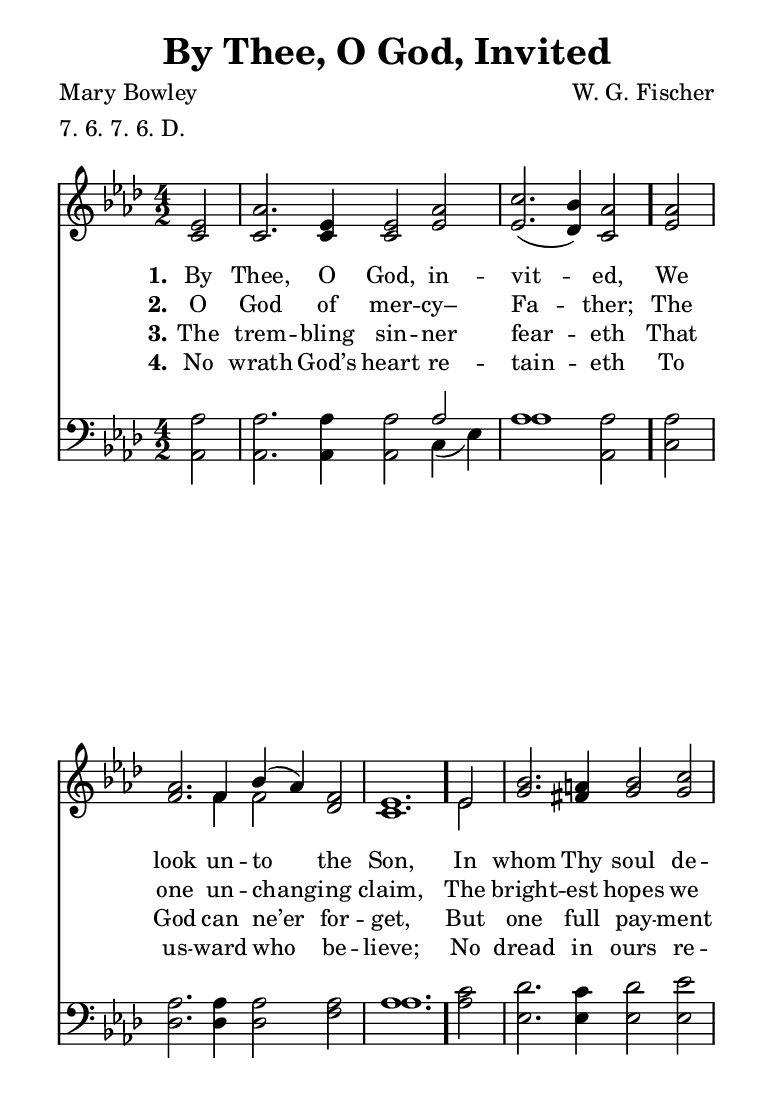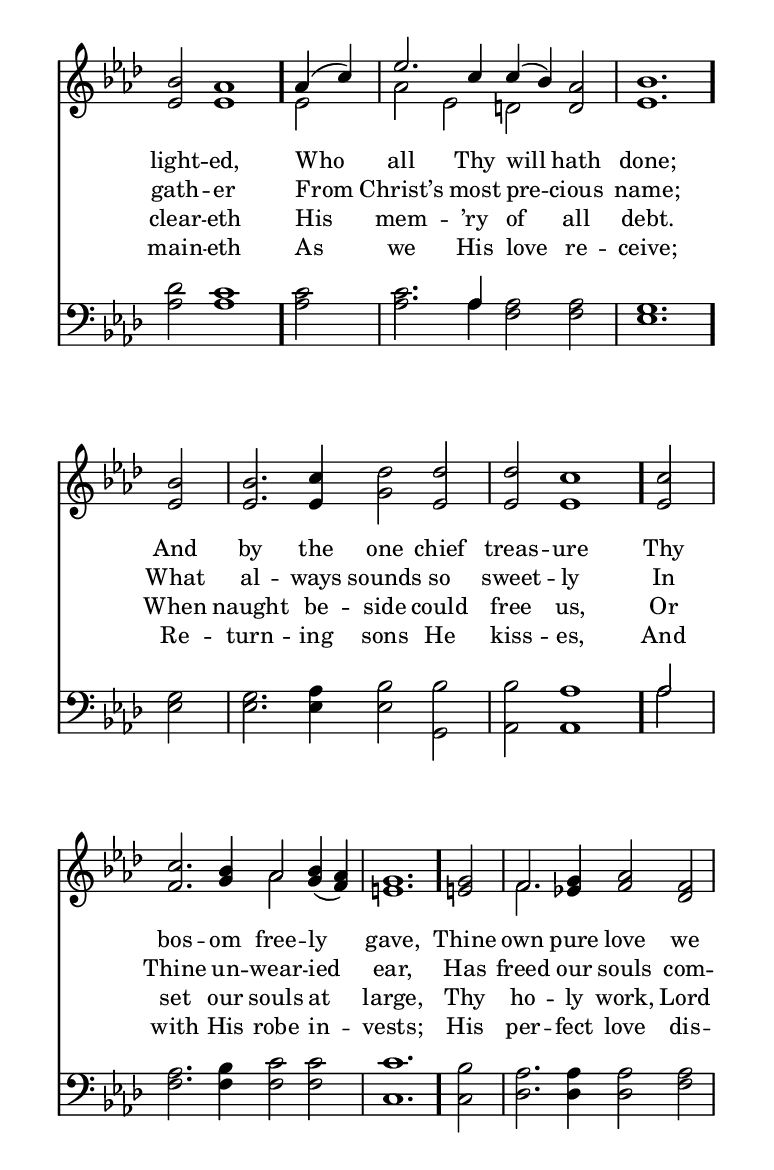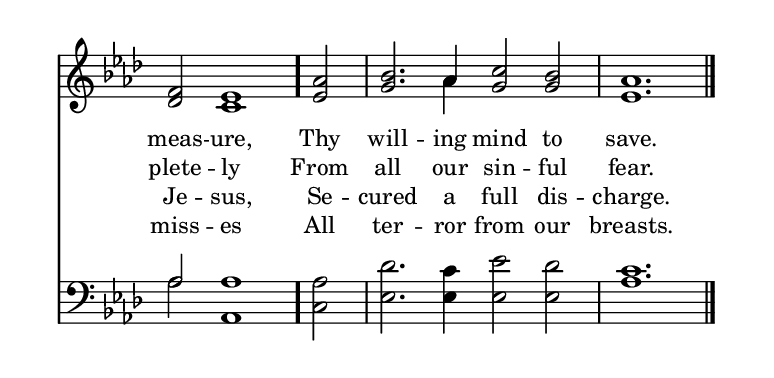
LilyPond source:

\include "common/global.ily"
\paper {
  \include "common/paper.ily"
}

\header{
  hymnnumber = "155"
  title = "By Thee, O God, Invited"
  tunename = "Hankey"
  meter = "7. 6. 7. 6. D."
  poet = "Mary Bowley"
  composer = "W. G. Fischer"
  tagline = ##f
}

global = {
  \include "common/overrides.ily"
  \override Staff.TimeSignature.style = #'numbered
  \time 4/2
  \override Score.MetronomeMark.transparent = ##t % hide all fermata changes too
  \tempo 2=80
  \key aes \major
  \partial 2
  \autoBeamOff
}

notesSoprano = {
\global
\relative c' {

  ees2 | aes2. ees4 ees2 aes | c2.( bes4) aes2
  aes2 | aes2. f4 bes( aes) f2 | ees1.
  ees2 | bes'2. a4 bes2 c | bes aes1
  aes4( c) | ees2. c4 c( bes) aes2 | bes1.
  bes2 | bes2. c4 des2 des | des c1
  c2 | c2. bes4 aes2 bes4( aes) | g1.
  g2 | f2. g4 aes2 f | f ees1
  aes2 | bes2. aes4 c2 bes | aes1.

  \bar "|."

}
}

notesAlto = {
\global
\relative e' {

  c2 | c2. c4 c2 ees | ees2.( des4) c2
  ees2 | f2. f4 f2 des2 | c1.
  ees2 | g2. fis4 g2 g | ees ees1
  ees2 | aes ees d d | ees1.
  ees2 | ees2. ees4 g2 ees | ees ees1
  ees2 | f2. g4 aes2 g4( f) | e1.
  e!2 | f2. ees!4 f2 des | des c1
  ees2 | g2. aes4 g2 g | ees1.

}
}

notesTenor = {
\global
\relative a {

  aes2 | aes2. aes4 aes2 aes | aes1 aes2
  aes2 | aes2. aes4 aes2 aes | aes1.
  c2 | des2. c4 des2 ees | des c1
  c2 | c2. aes4 aes2 aes | g1.
  g2 | g2. aes4 bes2 bes | bes aes1
  aes2 | aes2. bes4 c2 c | c1.
  bes2 | aes2. aes4 aes2 aes | aes2 aes1
  aes2 | des2. c4 ees2 des | c1.

}
}

notesBass = {
\global
\relative f,{

  aes2 | aes2. aes4 aes2 c4(ees) | aes1 aes,2
  c2 | des2. des4 des2 f | aes1.
  aes2 | ees2. ees4 ees2 ees | aes2 aes1
  aes2 | aes2. aes4 f2 f | ees1.
  ees2 | ees2. ees4 ees2 g,2 | aes2 aes1
  aes'2 | f2. f4 f2 f | c1.
  c2 | des2. des4 des2 f2 | aes2 aes,1
  c2 | ees2. ees4 ees2 ees | aes1.

}
}

wordsA = \lyricmode {
\set stanza = "1."

By Thee, O God, in -- vit -- ed, \bar "."
We look un -- to the Son, \bar "." \eogbreak
In whom Thy soul de -- light -- ed, \bar "."
Who all Thy will hath done; \bar "." \eogbreak
And by the one chief treas -- ure \bar "."
Thy bos -- om free -- ly gave, \bar "." \eogbreak
Thine own pure love we meas -- ure, \bar "."
Thy will -- ing mind to save. \bar "." \eogbreak

}

wordsB = \lyricmode {
\set stanza = "2."

O God of mer -- cy– Fa -- ther;
The one un -- chang -- ing claim,
The bright -- est hopes we gath -- er
From Christ’s most pre -- cious name;
What al -- ways sounds so sweet -- ly
In Thine un -- wear -- ied ear,
Has freed our souls com -- plete -- ly
From all our sin -- ful fear.

}

wordsC = \lyricmode {
\set stanza = "3."

The trem -- bling sin -- ner fear -- eth
That God can ne’er for -- get,
But one full pay -- ment clear -- eth
His mem -- ’ry of all debt.
When naught be -- side could free us,
Or set our souls at large,
Thy ho -- ly work, Lord Je -- sus,
Se -- cured a full dis -- charge.

}

wordsD = \lyricmode {
\set stanza = "4."

No wrath God’s heart re -- tain -- eth
To us -- ward who be -- lieve;
No dread in ours re -- main -- eth
As we His love re -- ceive;
Re -- turn -- ing sons He kiss -- es,
And with His robe in -- vests;
His per -- fect love dis -- miss -- es
All ter -- ror from our breasts.

}

\score {
  \context ChoirStaff <<
    \context Staff = upper <<
      \set Staff.autoBeaming = ##f
      \set ChoirStaff.systemStartDelimiter = #'SystemStartBar
      \set ChoirStaff.printPartCombineTexts = ##f
      \partcombine #'(2 . 9) \notesSoprano \notesAlto
      \context NullVoice = sopranos { \voiceOne << \notesSoprano >> }
      \context Lyrics = one   \lyricsto sopranos \wordsA
      \context Lyrics = two   \lyricsto sopranos \wordsB
      \context Lyrics = three \lyricsto sopranos \wordsC
      \context Lyrics = four  \lyricsto sopranos \wordsD
    >>
    \context Staff = men <<
      \set Staff.autoBeaming = ##f
      \clef bass
      \set ChoirStaff.printPartCombineTexts = ##f
      \partcombine #'(2 . 9) \notesTenor \notesBass
    >>
  >>
  \layout {
    \include "common/layout.ily"
  }
  \midi{
    \include "common/midi.ily"
  }
}

\version "2.19.49"  % necessary for upgrading to future LilyPond versions.

% vi:set et ts=2 sw=2 ai nocindent syntax=lilypond:
